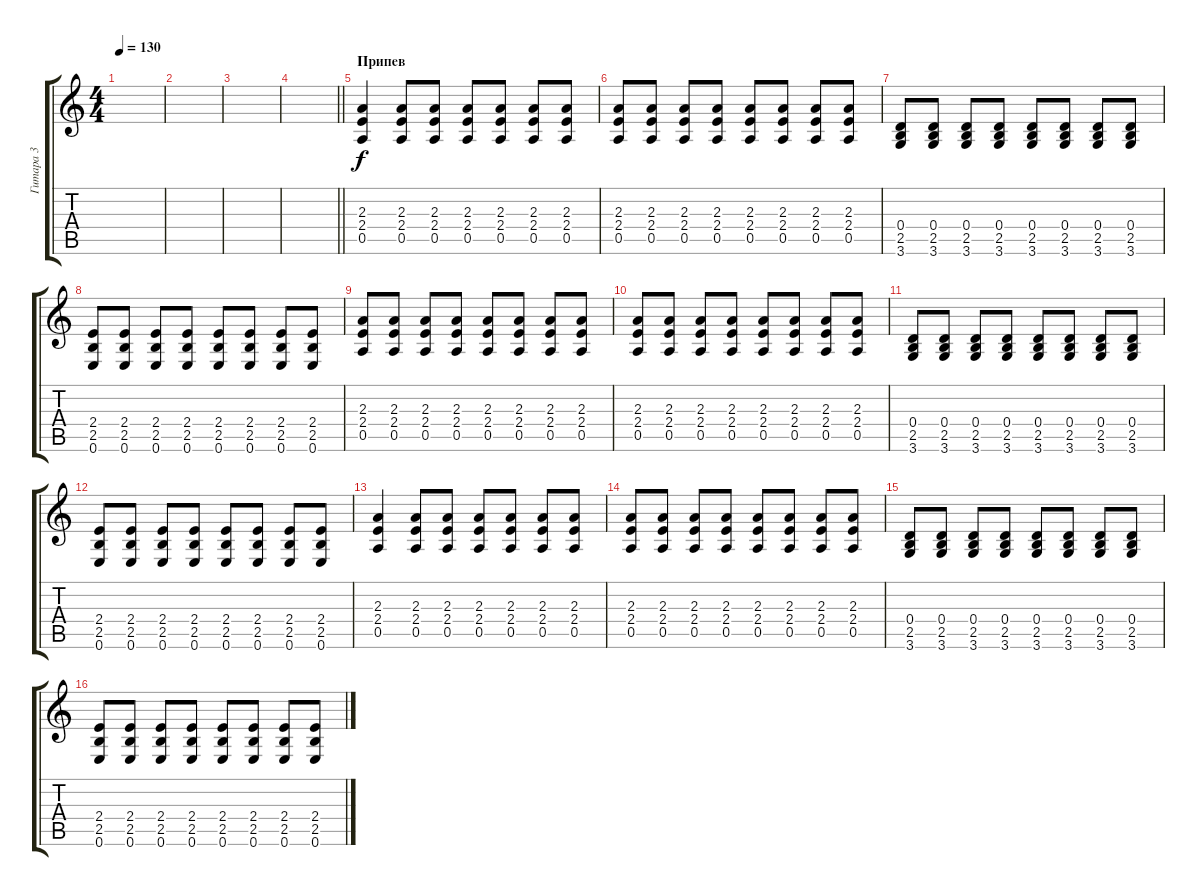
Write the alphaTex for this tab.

\track ("Гитара 3" "Гитара 3") {instrument distortionguitar}
\staff {score tabs}
\tuning (E4 B3 G3 D3 A2 E2) {hide}
\ts (4 4)
\tempo 130
\clef g2
\ks c
|
|
|
\barLineRight lightlight
|
\section ("" "Припев")
(2.3 2.4 0.5).4 (2.3 2.4 0.5).8 (2.3 2.4 0.5).8 (2.3 2.4 0.5).8 (2.3 2.4 0.5).8 (2.3 2.4 0.5).8 (2.3 2.4 0.5).8 |
(2.3 2.4 0.5).8 (2.3 2.4 0.5).8 (2.3 2.4 0.5).8 (2.3 2.4 0.5).8 (2.3 2.4 0.5).8 (2.3 2.4 0.5).8 (2.3 2.4 0.5).8 (2.3 2.4 0.5).8 |
(0.4 2.5 3.6).8 (0.4 2.5 3.6).8 (0.4 2.5 3.6).8 (0.4 2.5 3.6).8 (0.4 2.5 3.6).8 (0.4 2.5 3.6).8 (0.4 2.5 3.6).8 (0.4 2.5 3.6).8 |
(2.4 2.5 0.6).8 (2.4 2.5 0.6).8 (2.4 2.5 0.6).8 (2.4 2.5 0.6).8 (2.4 2.5 0.6).8 (2.4 2.5 0.6).8 (2.4 2.5 0.6).8 (2.4 2.5 0.6).8 |
(2.3 2.4 0.5).8 (2.3 2.4 0.5).8 (2.3 2.4 0.5).8 (2.3 2.4 0.5).8 (2.3 2.4 0.5).8 (2.3 2.4 0.5).8 (2.3 2.4 0.5).8 (2.3 2.4 0.5).8 |
(2.3 2.4 0.5).8 (2.3 2.4 0.5).8 (2.3 2.4 0.5).8 (2.3 2.4 0.5).8 (2.3 2.4 0.5).8 (2.3 2.4 0.5).8 (2.3 2.4 0.5).8 (2.3 2.4 0.5).8 |
(0.4 2.5 3.6).8 (0.4 2.5 3.6).8 (0.4 2.5 3.6).8 (0.4 2.5 3.6).8 (0.4 2.5 3.6).8 (0.4 2.5 3.6).8 (0.4 2.5 3.6).8 (0.4 2.5 3.6).8 |
(2.4 2.5 0.6).8 (2.4 2.5 0.6).8 (2.4 2.5 0.6).8 (2.4 2.5 0.6).8 (2.4 2.5 0.6).8 (2.4 2.5 0.6).8 (2.4 2.5 0.6).8 (2.4 2.5 0.6).8 |
(2.3 2.4 0.5).4 (2.3 2.4 0.5).8 (2.3 2.4 0.5).8 (2.3 2.4 0.5).8 (2.3 2.4 0.5).8 (2.3 2.4 0.5).8 (2.3 2.4 0.5).8 |
(2.3 2.4 0.5).8 (2.3 2.4 0.5).8 (2.3 2.4 0.5).8 (2.3 2.4 0.5).8 (2.3 2.4 0.5).8 (2.3 2.4 0.5).8 (2.3 2.4 0.5).8 (2.3 2.4 0.5).8 |
(0.4 2.5 3.6).8 (0.4 2.5 3.6).8 (0.4 2.5 3.6).8 (0.4 2.5 3.6).8 (0.4 2.5 3.6).8 (0.4 2.5 3.6).8 (0.4 2.5 3.6).8 (0.4 2.5 3.6).8 |
(2.4 2.5 0.6).8 (2.4 2.5 0.6).8 (2.4 2.5 0.6).8 (2.4 2.5 0.6).8 (2.4 2.5 0.6).8 (2.4 2.5 0.6).8 (2.4 2.5 0.6).8 (2.4 2.5 0.6).8
